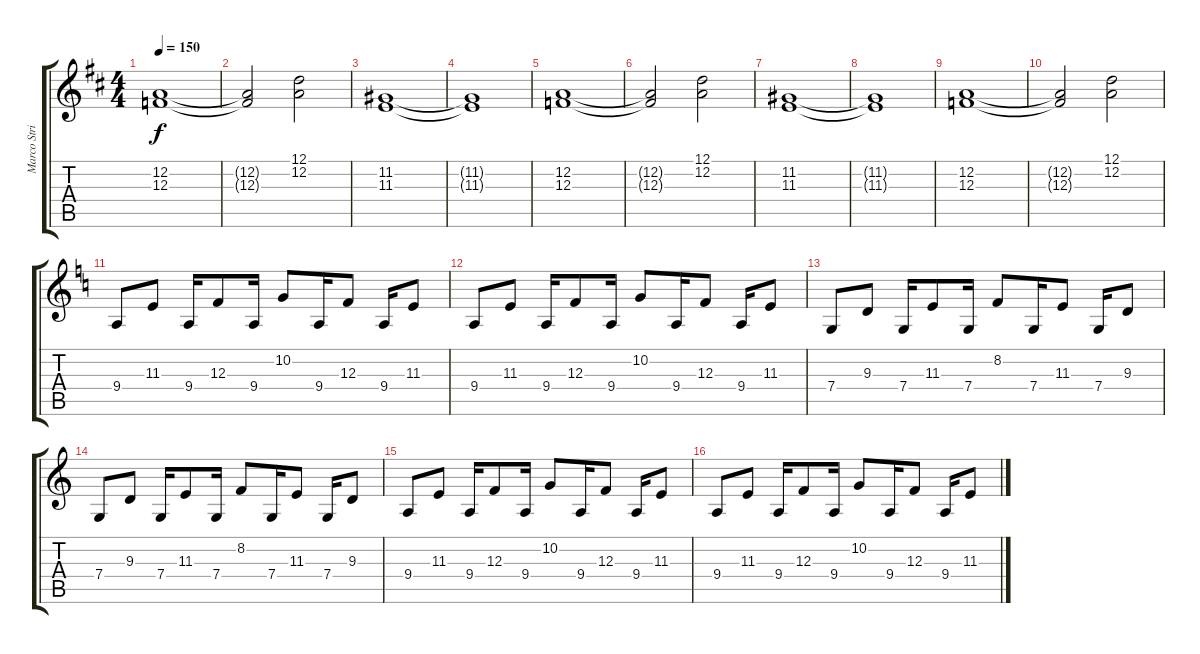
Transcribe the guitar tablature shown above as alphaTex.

\track ("Marco Strings" "Marco Stri") {instrument stringensemble1}
\staff {score tabs}
\tuning (D4 A3 F3 C3 G2 D2) {hide}
\ts (4 4)
\tempo 150
\clef g2
\ks d
(12.2 12.3).1{dy f} |
(12.2{t} 12.3{t}).2 (12.1 12.2).2 |
(11.2 11.3).1 |
(11.2{t} 11.3{t}).1 |
(12.2 12.3).1 |
(12.2{t} 12.3{t}).2 (12.1 12.2).2 |
(11.2 11.3).1 |
(11.2{t} 11.3{t}).1 |
(12.2 12.3).1 |
(12.2{t} 12.3{t}).2 (12.1 12.2).2 |
\ks c
9.4.8 11.3.8 9.4.16 12.3.8 9.4.16 10.2.8 9.4.16 12.3.8 9.4.16 11.3.8 |
9.4.8 11.3.8 9.4.16 12.3.8 9.4.16 10.2.8 9.4.16 12.3.8 9.4.16 11.3.8 |
7.4.8 9.3.8 7.4.16 11.3.8 7.4.16 8.2.8 7.4.16 11.3.8 7.4.16 9.3.8 |
7.4.8 9.3.8 7.4.16 11.3.8 7.4.16 8.2.8 7.4.16 11.3.8 7.4.16 9.3.8 |
9.4.8 11.3.8 9.4.16 12.3.8 9.4.16 10.2.8 9.4.16 12.3.8 9.4.16 11.3.8 |
9.4.8 11.3.8 9.4.16 12.3.8 9.4.16 10.2.8 9.4.16 12.3.8 9.4.16 11.3.8
